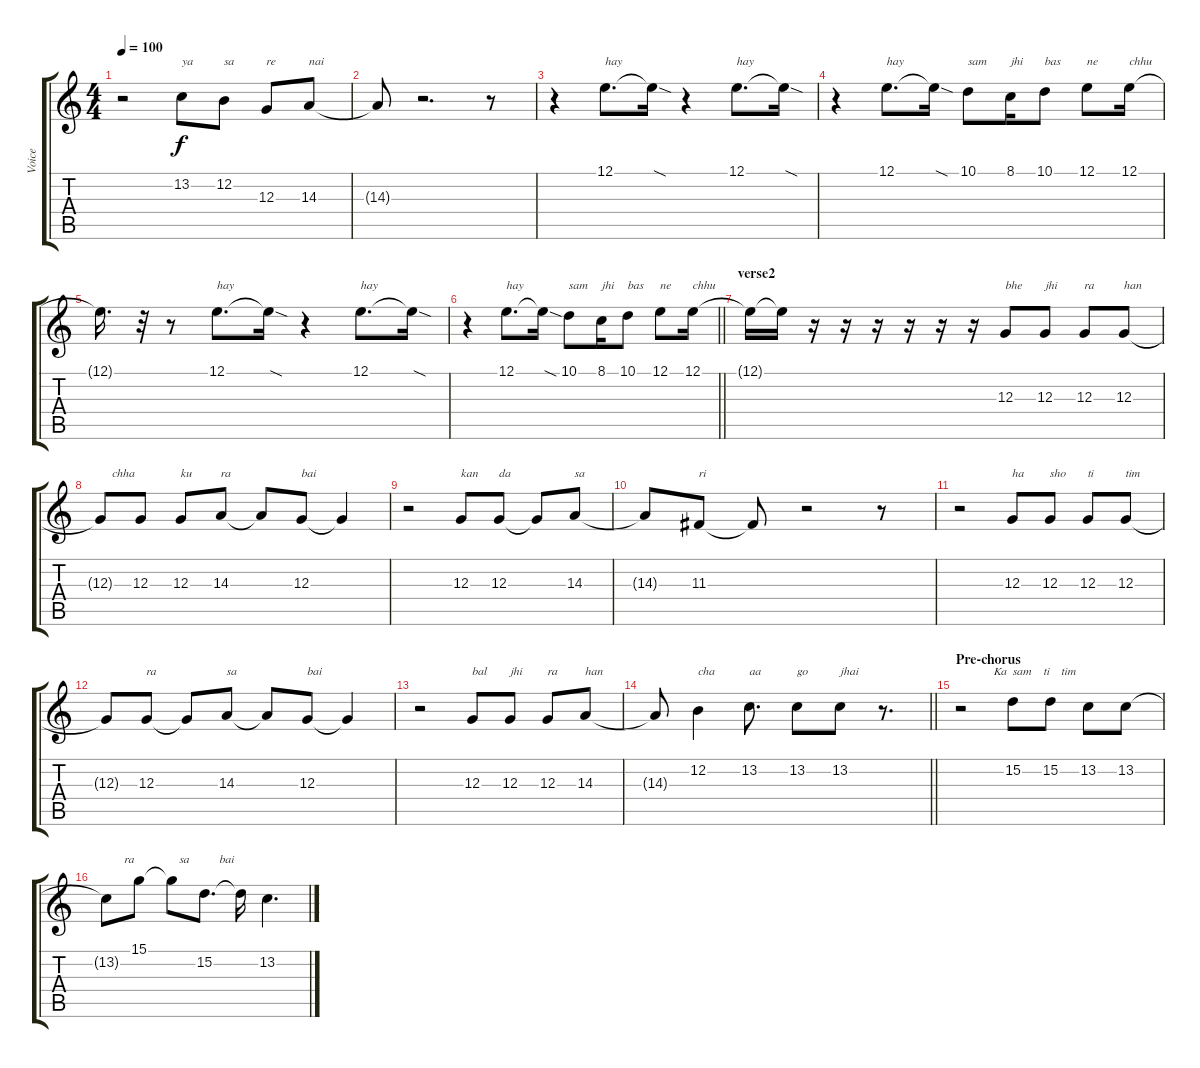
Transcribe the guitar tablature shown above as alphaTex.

\track ("Voice" "Voice") {instrument lead2sawtooth}
\staff {score tabs}
\tuning (E4 B3 G3 D3 A2 E2) {hide}
\ts (4 4)
\tempo 100
\clef g2
\ks c
r.2{dy f} 13.2.8{txt "ya"} 12.2.8{txt "sa"} 12.3.8{txt "re"} 14.3.8{txt "nai"} |
14.3{t}.8 r.2{d} r.8 |
r.4 12.1.8{d txt "hay"} 12.1{sod t}.16 r.4 12.1.8{d txt "hay"} 12.1{sod t}.16 |
r.4 12.1.8{d txt "hay"} 12.1{sod t}.16 10.1.8{txt "sam"} 8.1.16{txt "jhi"} 10.1.8{txt "bas"} 12.1.8{txt "ne"} 12.1.16{txt "chhu"} |
12.1{t}.16{d} r.32 r.8 12.1.8{d txt "hay"} 12.1{sod t}.16 r.4 12.1.8{d txt "hay"} 12.1{sod t}.16 |
\barLineRight lightlight
r.4 12.1.8{d txt "hay"} 12.1{sod t}.16 10.1.8{txt "sam"} 8.1.16{txt "jhi"} 10.1.8{txt "bas"} 12.1.8{txt "ne"} 12.1.16{txt "chhu"} |
\section ("" "verse2")
12.1{t}.16 12.1{t}.16 r.16 r.16 r.16 r.16 r.16 r.16 12.3.8{txt "bhe"} 12.3.8{txt "jhi"} 12.3.8{txt "ra"} 12.3.8{txt "han"} |
12.3{t}.8{txt "    chha"} 12.3.8 12.3.8{txt "ku"} 14.3.8{txt "ra"} 14.3{t}.8 12.3.8{txt "bai"} 12.3{t}.4 |
r.2 12.3.8{txt "kan"} 12.3.8{txt "da"} 12.3{t}.8 14.3.8{txt "sa"} |
14.3{t}.8 11.3.8{txt "ri"} 11.3{t}.8 r.2 r.8 |
r.2 12.3.8{txt "ha"} 12.3.8{txt "sho"} 12.3.8{txt "ti"} 12.3.8{txt "tim"} |
12.3{t}.8 12.3.8{txt "ra"} 12.3{t}.8 14.3.8{txt "sa"} 14.3{t}.8 12.3.8{txt "bai"} 12.3{t}.4 |
r.2 12.3.8{txt "bal"} 12.3.8{txt "jhi"} 12.3.8{txt "ra"} 14.3.8{txt "han"} |
\barLineRight lightlight
14.3{t}.8 12.2.4{txt "cha"} 13.2.8{d txt "aa"} 13.2.8{txt "go"} 13.2.8{txt "jhai"} r.8{d} |
\section ("" "Pre-chorus")
r.2{txt "           Ka  sam    ti    tim"} 15.2.8 15.2.8 13.2.8 13.2.8 |
13.2{t}.8{txt "      ra               sa          bai   "} 15.1.8 15.1{t}.8 15.2.8{d} 15.2{t}.16 13.2.4{d}
